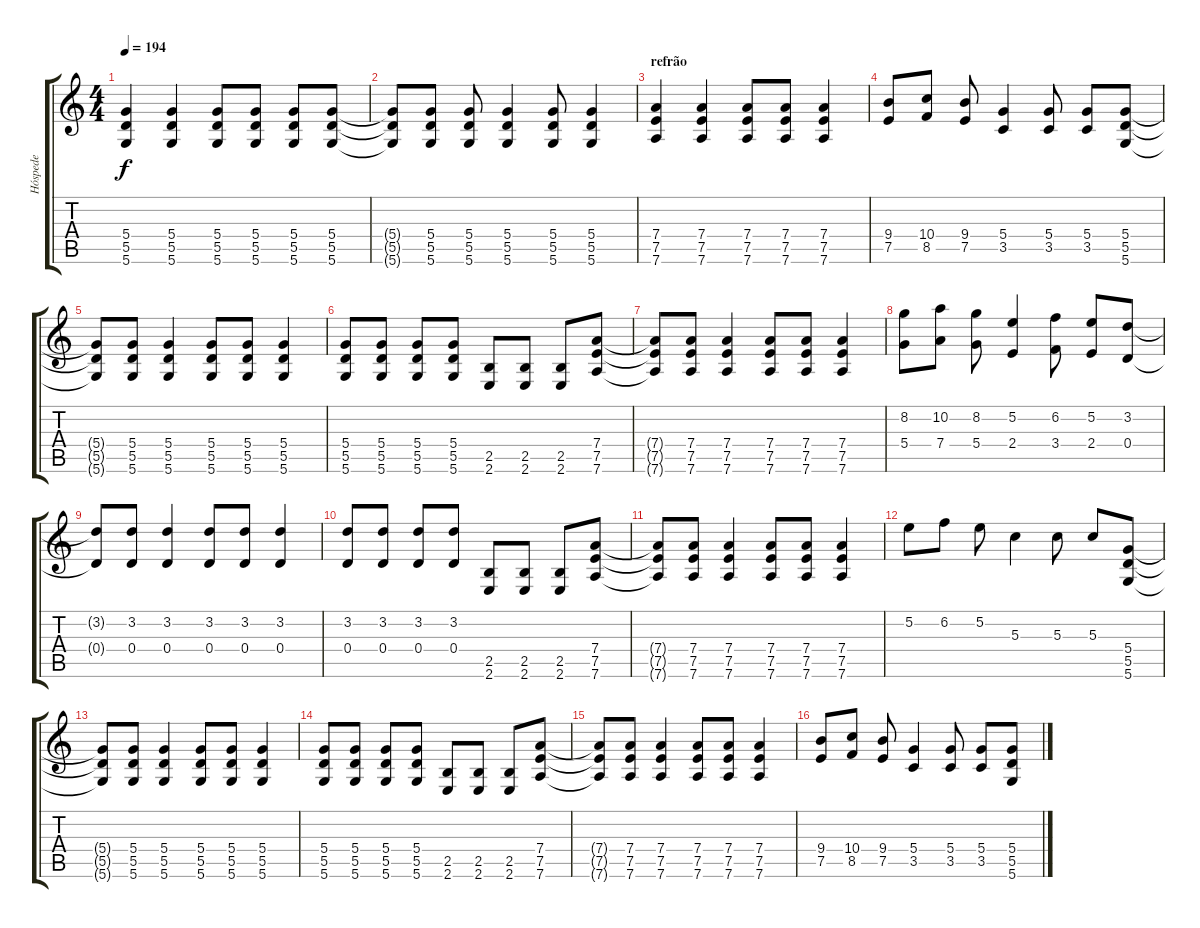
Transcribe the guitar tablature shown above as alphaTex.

\track ("Hóspede" "Hóspede") {instrument distortionguitar}
\staff {score tabs}
\tuning (E4 B3 G3 D3 A2 D2) {hide}
\ts (4 4)
\tempo 194
\clef g2
\ks c
(5.4 5.5 5.6).4{dy f} (5.4 5.5 5.6).4 (5.4 5.5 5.6).8 (5.4 5.5 5.6).8 (5.4 5.5 5.6).8 (5.4 5.5 5.6).8 |
(5.4{t} 5.5{t} 5.6{t}).8 (5.4 5.5 5.6).8 (5.4 5.5 5.6).8 (5.4 5.5 5.6).4 (5.4 5.5 5.6).8 (5.4 5.5 5.6).4 |
\section ("" "refrão")
(7.4 7.5 7.6).4 (7.4 7.5 7.6).4 (7.4 7.5 7.6).8 (7.4 7.5 7.6).8 (7.4 7.5 7.6).4 |
(9.4 7.5).8 (10.4 8.5).8 (9.4 7.5).8 (5.4 3.5).4 (5.4 3.5).8 (5.4 3.5).8 (5.4 5.5 5.6).8 |
(5.4{t} 5.5{t} 5.6{t}).8 (5.4 5.5 5.6).8 (5.4 5.5 5.6).4 (5.4 5.5 5.6).8 (5.4 5.5 5.6).8 (5.4 5.5 5.6).4 |
(5.4 5.5 5.6).8 (5.4 5.5 5.6).8 (5.4 5.5 5.6).8 (5.4 5.5 5.6).8 (2.5 2.6).8 (2.5 2.6).8 (2.5 2.6).8 (7.4 7.5 7.6).8 |
(7.4{t} 7.5{t} 7.6{t}).8 (7.4 7.5 7.6).8 (7.4 7.5 7.6).4 (7.4 7.5 7.6).8 (7.4 7.5 7.6).8 (7.4 7.5 7.6).4 |
(8.2 5.4).8 (10.2 7.4).8 (8.2 5.4).8 (5.2 2.4).4 (6.2 3.4).8 (5.2 2.4).8 (3.2 0.4).8 |
(3.2{t} 0.4{t}).8 (3.2 0.4).8 (3.2 0.4).4 (3.2 0.4).8 (3.2 0.4).8 (3.2 0.4).4 |
(3.2 0.4).8 (3.2 0.4).8 (3.2 0.4).8 (3.2 0.4).8 (2.5 2.6).8 (2.5 2.6).8 (2.5 2.6).8 (7.4 7.5 7.6).8 |
(7.4{t} 7.5{t} 7.6{t}).8 (7.4 7.5 7.6).8 (7.4 7.5 7.6).4 (7.4 7.5 7.6).8 (7.4 7.5 7.6).8 (7.4 7.5 7.6).4 |
5.2.8 6.2.8 5.2.8 5.3.4 5.3.8 5.3.8 (5.4 5.5 5.6).8 |
(5.4{t} 5.5{t} 5.6{t}).8 (5.4 5.5 5.6).8 (5.4 5.5 5.6).4 (5.4 5.5 5.6).8 (5.4 5.5 5.6).8 (5.4 5.5 5.6).4 |
(5.4 5.5 5.6).8 (5.4 5.5 5.6).8 (5.4 5.5 5.6).8 (5.4 5.5 5.6).8 (2.5 2.6).8 (2.5 2.6).8 (2.5 2.6).8 (7.4 7.5 7.6).8 |
(7.4{t} 7.5{t} 7.6{t}).8 (7.4 7.5 7.6).8 (7.4 7.5 7.6).4 (7.4 7.5 7.6).8 (7.4 7.5 7.6).8 (7.4 7.5 7.6).4 |
(9.4 7.5).8 (10.4 8.5).8 (9.4 7.5).8 (5.4 3.5).4 (5.4 3.5).8 (5.4 3.5).8 (5.4 5.5 5.6).8
